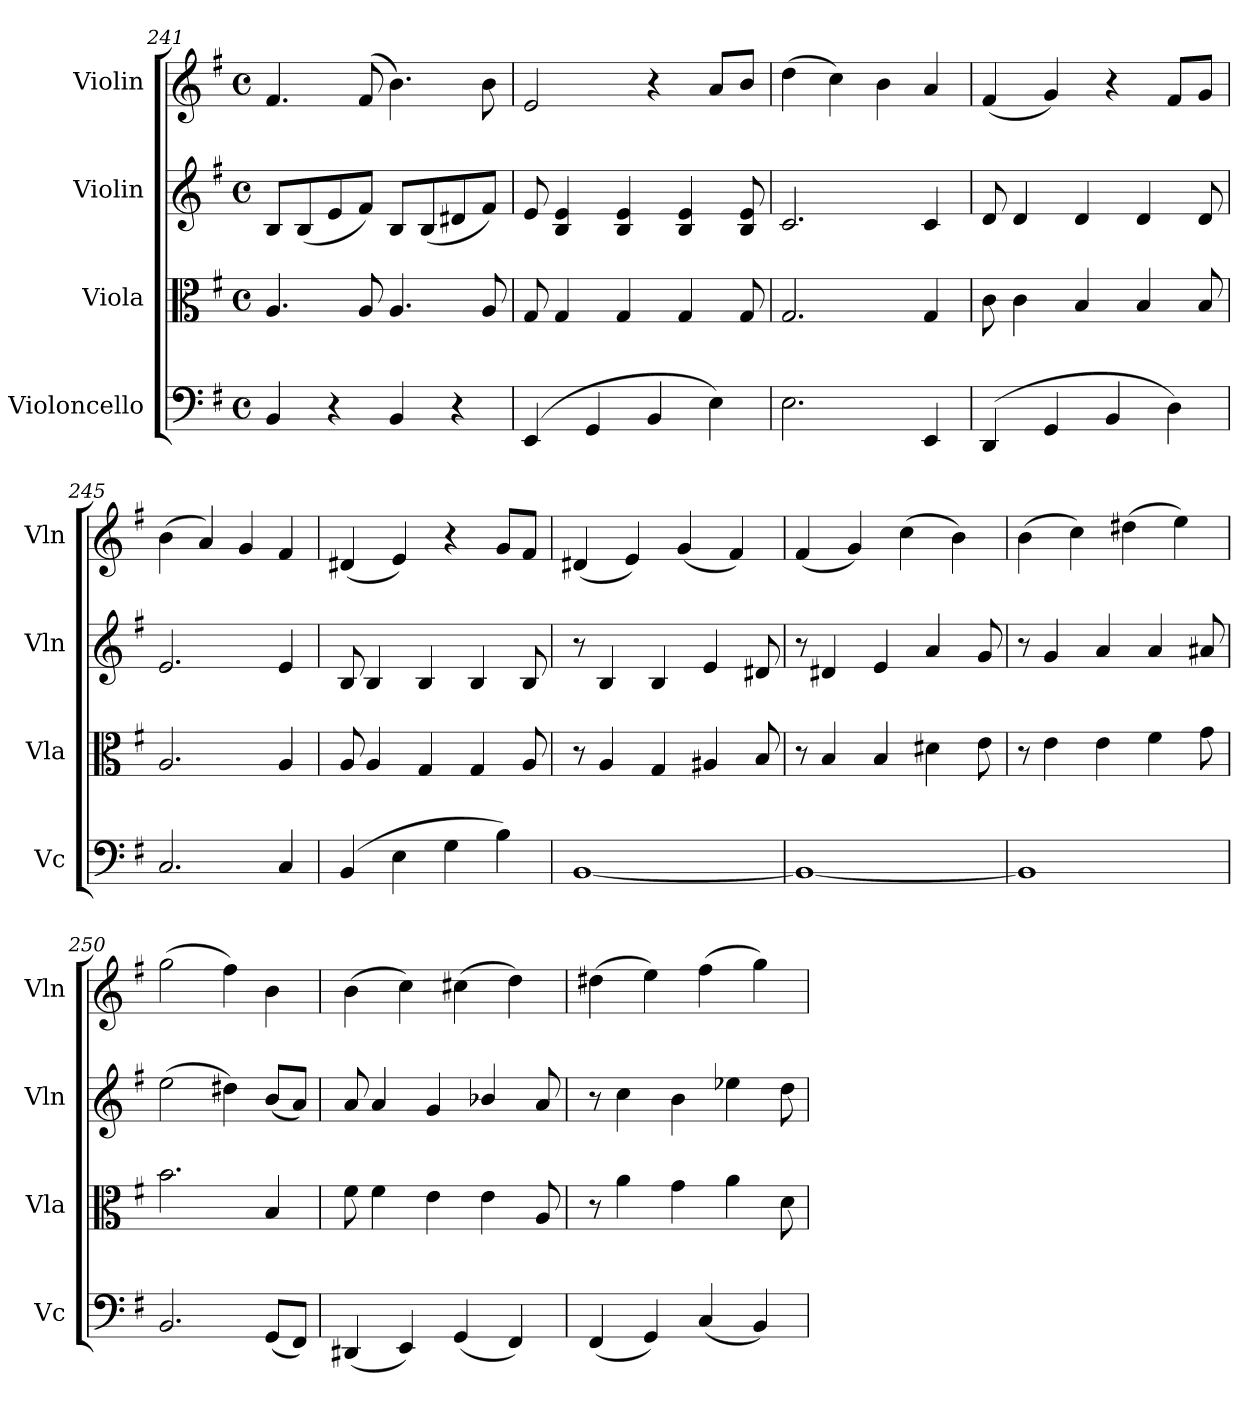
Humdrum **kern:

**kern	**kern	**kern	**kern
*part4	*part3	*part2	*part1
*staff4	*staff3	*staff2	*staff1
*I"Violoncello	*I"Viola	*I"Violin	*I"Violin
*I'Vc	*I'Vla	*I'Vln	*I'Vln
*clefF4	*clefC3	*clefG2	*clefG2
*k[f#]	*k[f#]	*k[f#]	*k[f#]
*M4/4	*M4/4	*M4/4	*M4/4
*met(c)	*met(c)	*met(c)	*met(c)
=241	=241	=241	=241
4BB/	4.A/	8B/L	4.f#/
.	.	(8B/	.
4r	.	8e/	.
.	8A/	8f#/J)	(8f#/
4BB/	4.A/	8B/L	4.b\)
.	.	(8B/	.
4r	.	8d#X/	.
.	8A/	8f#/J)	8b\
=242	=242	=242	=242
(4EE/	8G/	8e/	2e/
.	4G/	4B/ 4e/	.
4GG/	.	.	.
.	4G/	4B/ 4e/	.
4BB/	.	.	4r
.	4G/	4B/ 4e/	.
4E\)	.	.	8a/L
.	8G/	8B/ 8e/	8b/J
=243	=243	=243	=243
2.E\	2.G/	2.c/	(4dd\
.	.	.	4cc\)
.	.	.	4b\
4EE/	4G/	4c/	4a/
=244	=244	=244	=244
(4DD/	8c\	8d/	(4f#/
.	4c\	4d/	.
4GG/	.	.	4g/)
.	4B/	4d/	.
4BB/	.	.	4r
.	4B/	4d/	.
4D\)	.	.	8f#/L
.	8B/	8d/	8g/J
=245	=245	=245	=245
2.C/	2.A/	2.e/	(4b\
.	.	.	4a/)
.	.	.	4g/
4C/	4A/	4e/	4f#/
!!LO:LB:g=z
=246	=246	=246	=246
(4BB/	8A/	8B/	(4d#X/
.	4A/	4B/	.
4E\	.	.	4e/)
.	4G/	4B/	.
4G\	.	.	4r
.	4G/	4B/	.
4B\)	.	.	8g/L
.	8A/	8B/	8f#/J
=247	=247	=247	=247
[1BB	8r	8r	(4d#X/
.	4A/	4B/	.
.	.	.	4e/)
.	4G/	4B/	.
.	.	.	(4g/
.	4A#X/	4e/	.
.	.	.	4f#/)
.	8B/	8d#X/	.
=248	=248	=248	=248
1BB_	8r	8r	(4f#/
.	4B/	4d#X/	.
.	.	.	4g/)
.	4B/	4e/	.
.	.	.	(4cc\
.	4d#X\	4a/	.
.	.	.	4b\)
.	8e\	8g/	.
=249	=249	=249	=249
1BB]	8r	8r	(4b\
.	4e\	4g/	.
.	.	.	4cc\)
.	4e\	4a/	.
.	.	.	(4dd#X\
.	4f#\	4a/	.
.	.	.	4ee\)
.	8g\	8a#X/	.
=250	=250	=250	=250
2.BB/	2.b\	(2ee\	(2gg\
.	.	4dd#X\)	4ff#\)
(8GG/L	4B/	(8b/L	4b\
8FF#/J)	.	8a/J)	.
=251	=251	=251	=251
(4DD#X/	8f#\	8a/	(4b\
.	4f#\	4a/	.
4EE/)	.	.	4cc\)
.	4e\	4g/	.
(4GG/	.	.	(4cc#X\
.	4e\	4b-X/	.
4FF#/)	.	.	4dd\)
.	8A/	8a/	.
=252	=252	=252	=252
(4FF#/	8r	8r	(4dd#X\
.	4a\	4cc\	.
4GG/)	.	.	4ee\)
.	4g\	4b\	.
(4C/	.	.	(4ff#\
.	4a\	4ee-X\	.
4BB/)	.	.	4gg\)
.	8d\	8dd\	.
=	=	=	=
*-	*-	*-	*-
